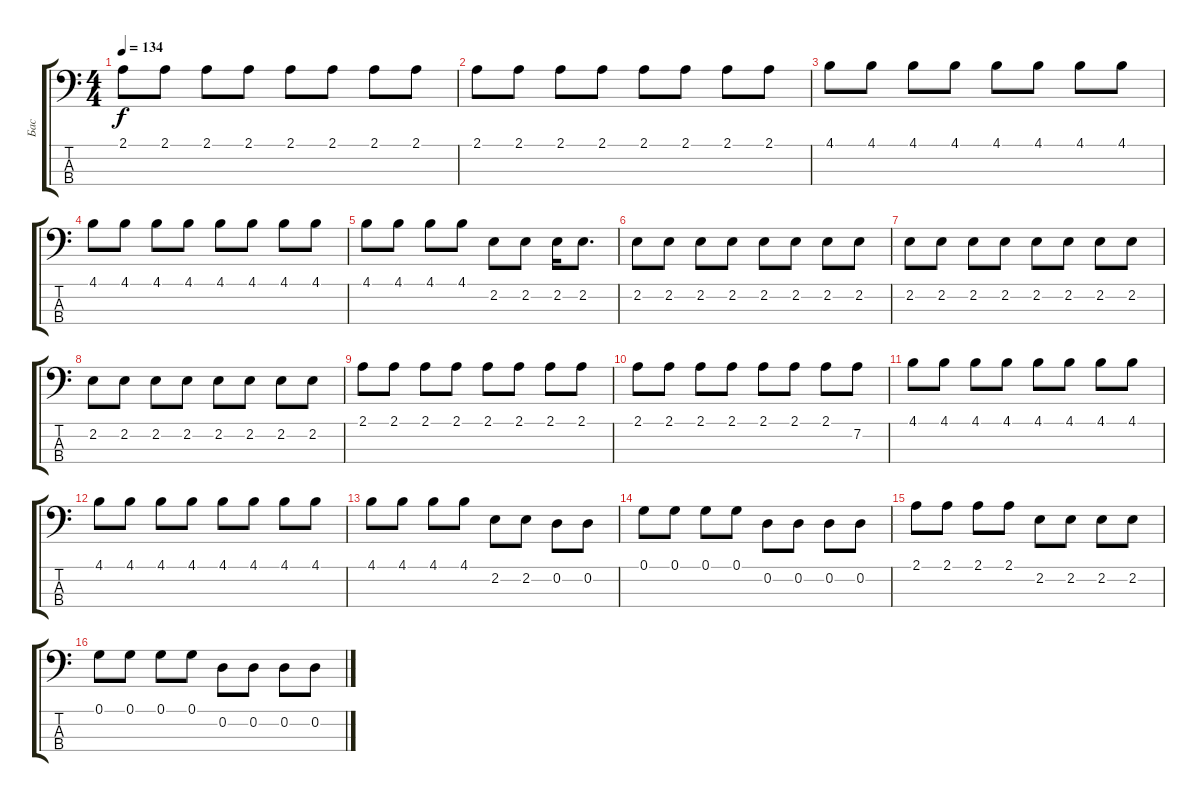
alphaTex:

\track ("Бас" "Бас") {instrument electricbassfinger}
\staff {score tabs}
\tuning (G2 D2 A1 E1) {hide}
\ts (4 4)
\tempo 134
\clef f4
\ks c
2.1.8{dy f} 2.1.8 2.1.8 2.1.8 2.1.8 2.1.8 2.1.8 2.1.8 |
2.1.8 2.1.8 2.1.8 2.1.8 2.1.8 2.1.8 2.1.8 2.1.8 |
4.1.8 4.1.8 4.1.8 4.1.8 4.1.8 4.1.8 4.1.8 4.1.8 |
4.1.8 4.1.8 4.1.8 4.1.8 4.1.8 4.1.8 4.1.8 4.1.8 |
4.1.8 4.1.8 4.1.8 4.1.8 2.2.8 2.2.8 2.2.16 2.2.8{d} |
2.2.8 2.2.8 2.2.8 2.2.8 2.2.8 2.2.8 2.2.8 2.2.8 |
2.2.8 2.2.8 2.2.8 2.2.8 2.2.8 2.2.8 2.2.8 2.2.8 |
2.2.8 2.2.8 2.2.8 2.2.8 2.2.8 2.2.8 2.2.8 2.2.8 |
2.1.8 2.1.8 2.1.8 2.1.8 2.1.8 2.1.8 2.1.8 2.1.8 |
2.1.8 2.1.8 2.1.8 2.1.8 2.1.8 2.1.8 2.1.8 7.2.8 |
4.1.8 4.1.8 4.1.8 4.1.8 4.1.8 4.1.8 4.1.8 4.1.8 |
4.1.8 4.1.8 4.1.8 4.1.8 4.1.8 4.1.8 4.1.8 4.1.8 |
4.1.8 4.1.8 4.1.8 4.1.8 2.2.8 2.2.8 0.2.8 0.2.8 |
0.1.8 0.1.8 0.1.8 0.1.8 0.2.8 0.2.8 0.2.8 0.2.8 |
2.1.8 2.1.8 2.1.8 2.1.8 2.2.8 2.2.8 2.2.8 2.2.8 |
0.1.8 0.1.8 0.1.8 0.1.8 0.2.8 0.2.8 0.2.8 0.2.8
